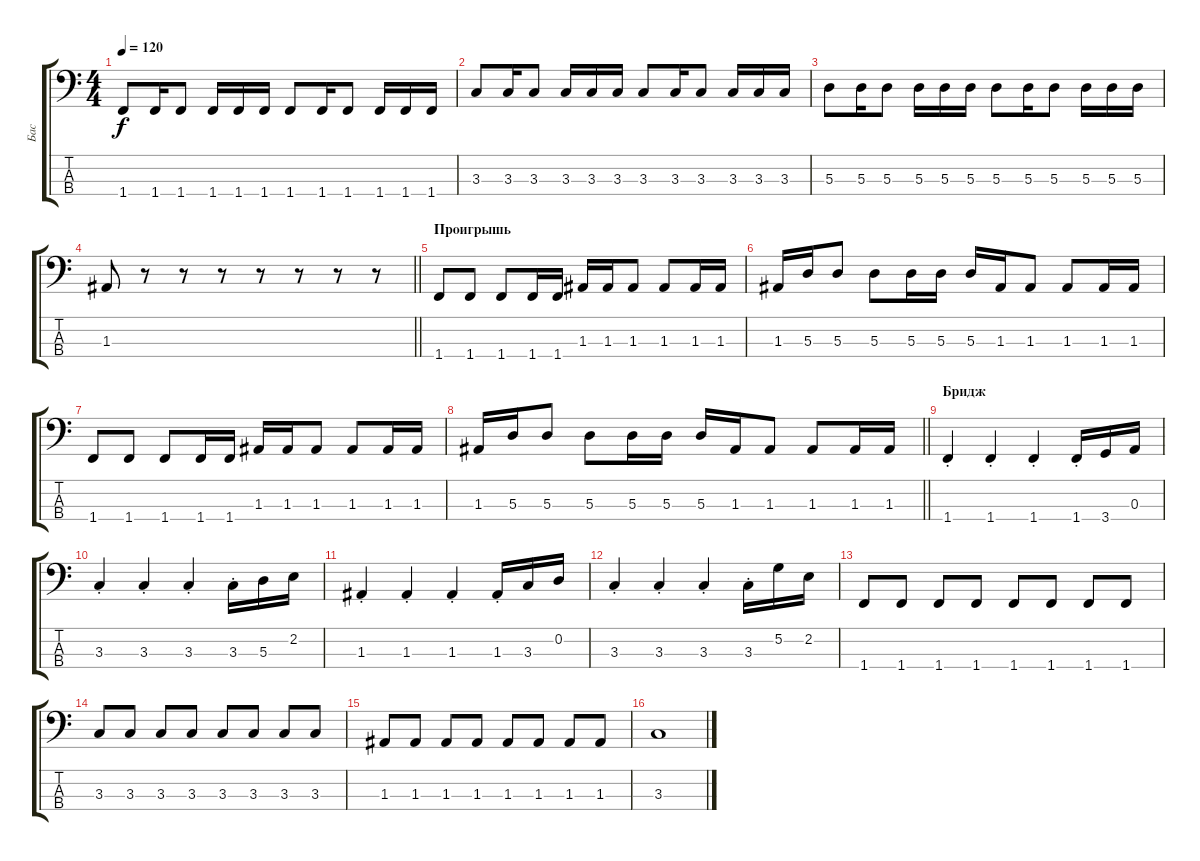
\track ("Бас" "Бас") {solo instrument electricbassfinger}
\staff {score tabs}
\tuning (G2 D2 A1 E1) {hide}
\ts (4 4)
\tempo 120
\clef f4
\ks c
1.4.8{dy f} 1.4.16 1.4.8 1.4.16 1.4.16 1.4.16 1.4.8 1.4.16 1.4.8 1.4.16 1.4.16 1.4.16 |
3.3.8 3.3.16 3.3.8 3.3.16 3.3.16 3.3.16 3.3.8 3.3.16 3.3.8 3.3.16 3.3.16 3.3.16 |
5.3.8 5.3.16 5.3.8 5.3.16 5.3.16 5.3.16 5.3.8 5.3.16 5.3.8 5.3.16 5.3.16 5.3.16 |
\barLineRight lightlight
1.3.8 r.8 r.8 r.8 r.8 r.8 r.8 r.8 |
\section ("" "Проигрышь")
1.4.8 1.4.8 1.4.8 1.4.16 1.4.16 1.3.16 1.3.16 1.3.8 1.3.8 1.3.16 1.3.16 |
1.3.16 5.3.16 5.3.8 5.3.8 5.3.16 5.3.16 5.3.16 1.3.16 1.3.8 1.3.8 1.3.16 1.3.16 |
1.4.8 1.4.8 1.4.8 1.4.16 1.4.16 1.3.16 1.3.16 1.3.8 1.3.8 1.3.16 1.3.16 |
\barLineRight lightlight
1.3.16 5.3.16 5.3.8 5.3.8 5.3.16 5.3.16 5.3.16 1.3.16 1.3.8 1.3.8 1.3.16 1.3.16 |
\section ("" "Бридж")
1.4{st}.4 1.4{st}.4 1.4{st}.4 1.4{st}.16 3.4.16 0.3.16 |
3.3{st}.4 3.3{st}.4 3.3{st}.4 3.3{st}.16 5.3.16 2.2.16 |
1.3{st}.4 1.3{st}.4 1.3{st}.4 1.3{st}.16 3.3.16 0.2.16 |
3.3{st}.4 3.3{st}.4 3.3{st}.4 3.3{st}.16 5.2.16 2.2.16 |
1.4.8 1.4.8 1.4.8 1.4.8 1.4.8 1.4.8 1.4.8 1.4.8 |
3.3.8 3.3.8 3.3.8 3.3.8 3.3.8 3.3.8 3.3.8 3.3.8 |
1.3.8 1.3.8 1.3.8 1.3.8 1.3.8 1.3.8 1.3.8 1.3.8 |
3.3.1
